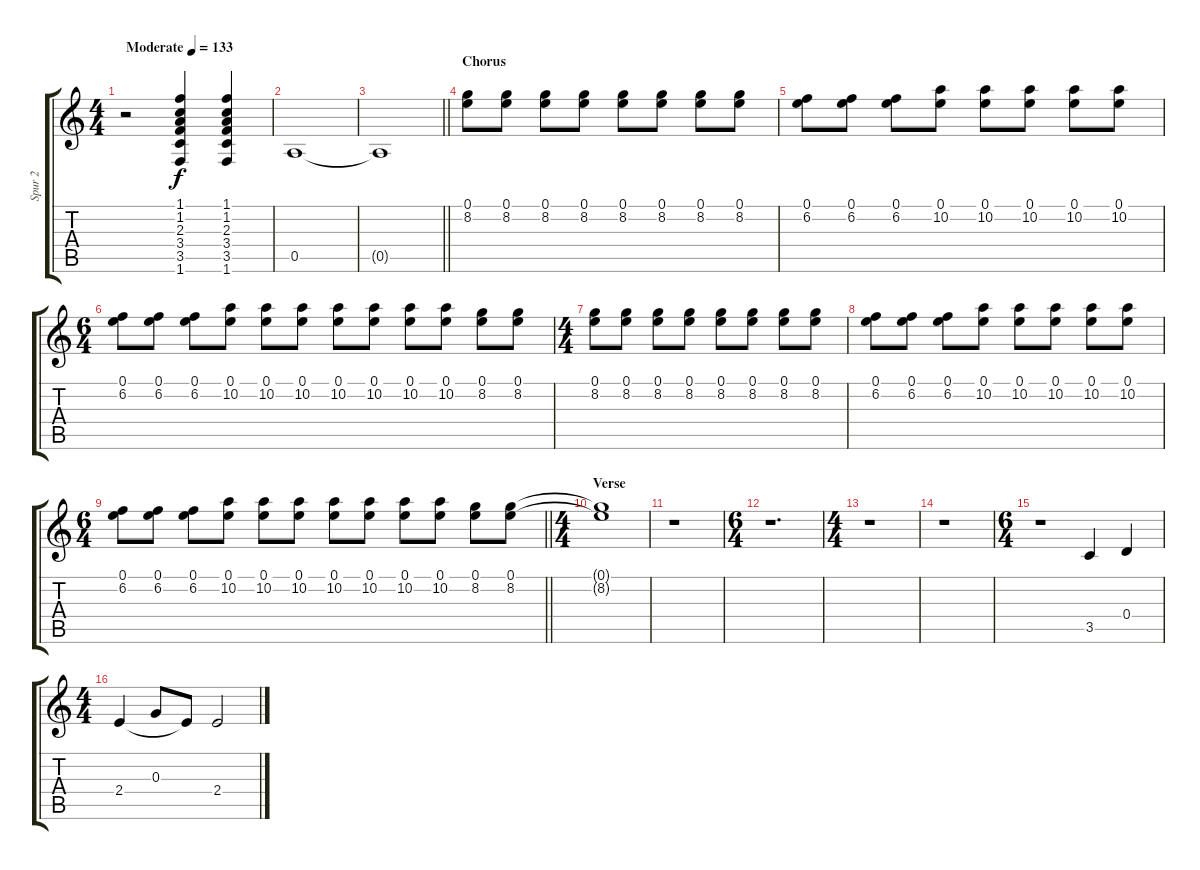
\track ("Spur 2" "Spur 2") {instrument distortionguitar}
\staff {score tabs}
\tuning (E4 B3 G3 D3 A2 E2) {hide}
\ts (4 4)
\tempo (133 "Moderate")
\clef g2
\ks c
r.2{dy f instrument distortionguitar} (1.1 1.2 2.3 3.4 3.5 1.6).4 (1.1 1.2 2.3 3.4 3.5 1.6).4 |
0.5.1 |
\barLineRight lightlight
0.5{t}.1 |
\section ("" "Chorus")
(0.1 8.2).8 (0.1 8.2).8 (0.1 8.2).8 (0.1 8.2).8 (0.1 8.2).8 (0.1 8.2).8 (0.1 8.2).8 (0.1 8.2).8 |
(0.1 6.2).8 (0.1 6.2).8 (0.1 6.2).8 (0.1 10.2).8 (0.1 10.2).8 (0.1 10.2).8 (0.1 10.2).8 (0.1 10.2).8 |
\ts (6 4)
(0.1 6.2).8 (0.1 6.2).8 (0.1 6.2).8 (0.1 10.2).8 (0.1 10.2).8 (0.1 10.2).8 (0.1 10.2).8 (0.1 10.2).8 (0.1 10.2).8 (0.1 10.2).8 (0.1 8.2).8 (0.1 8.2).8 |
\ts (4 4)
(0.1 8.2).8 (0.1 8.2).8 (0.1 8.2).8 (0.1 8.2).8 (0.1 8.2).8 (0.1 8.2).8 (0.1 8.2).8 (0.1 8.2).8 |
(0.1 6.2).8 (0.1 6.2).8 (0.1 6.2).8 (0.1 10.2).8 (0.1 10.2).8 (0.1 10.2).8 (0.1 10.2).8 (0.1 10.2).8 |
\ts (6 4)
\barLineRight lightlight
(0.1 6.2).8 (0.1 6.2).8 (0.1 6.2).8 (0.1 10.2).8 (0.1 10.2).8 (0.1 10.2).8 (0.1 10.2).8 (0.1 10.2).8 (0.1 10.2).8 (0.1 10.2).8 (0.1 8.2).8 (0.1 8.2).8 |
\ts (4 4)
\section ("" "Verse")
(0.1{t} 8.2{t}).1 |
r.1 |
\ts (6 4)
r.1{d} |
\ts (4 4)
r.1 |
r.1 |
\ts (6 4)
r.1 3.5.4 0.4.4 |
\ts (4 4)
2.4.4 0.3.8 2.4{t}.8 2.4.2
